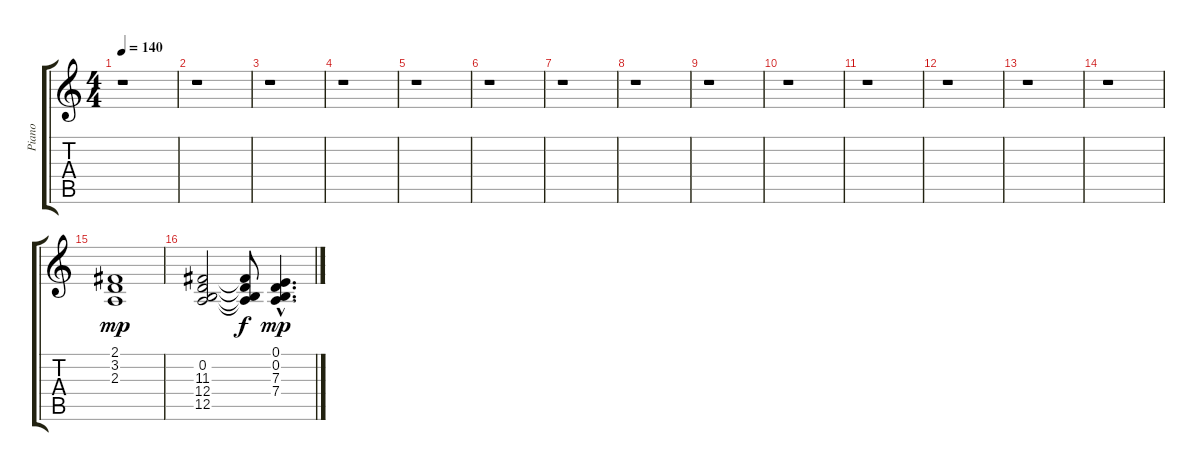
\track ("Piano" "Piano") {instrument brightacousticpiano}
\staff {score tabs}
\tuning (E4 B3 G3 D3 A2 E2) {hide}
\ts (4 4)
\tempo 140
\clef g2
\ks c
r.1{dy f} |
r.1 |
r.1 |
r.1 |
r.1 |
r.1 |
r.1 |
r.1 |
r.1 |
r.1 |
r.1 |
r.1 |
r.1 |
r.1 |
(2.1 3.2 2.3).1{dy mp} |
(0.2 11.3 12.4 12.5).2 (0.2{t} 11.3{t} 12.4{t} 12.5{t}).8{dy f} (0.1{hac} 0.2{hac} 7.3{hac} 7.4{hac}).4{d dy mp}
